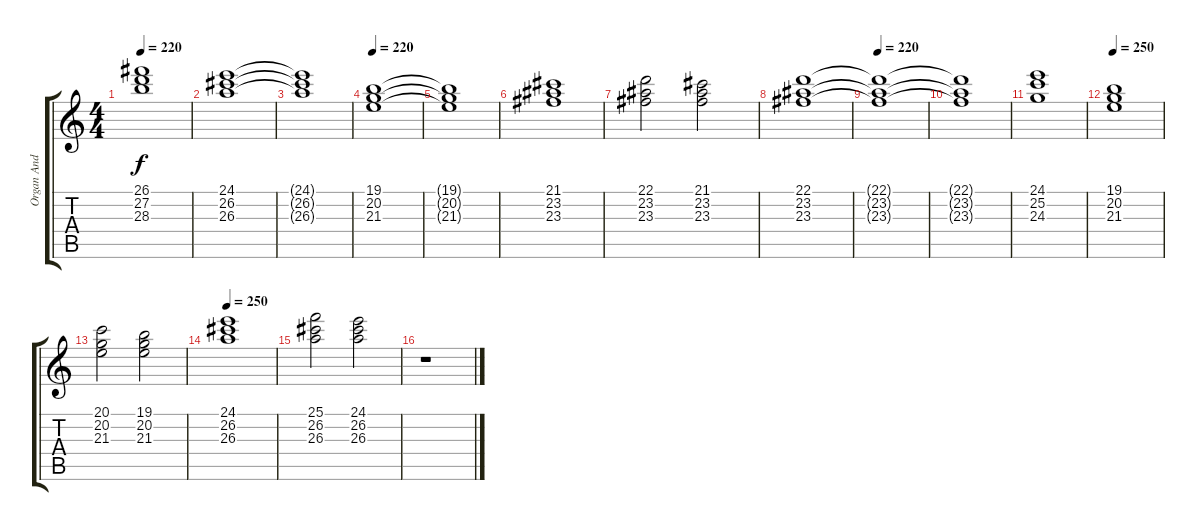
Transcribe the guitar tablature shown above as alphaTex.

\track ("Organ And String" "Organ And ") {instrument churchorgan}
\staff {score tabs}
\tuning (E4 B3 G3 D3 A2 E2) {hide}
\ts (4 4)
\tempo 220
\clef g2
\ks c
(26.1{t} 27.2{t} 28.3{t}).1{dy f} |
(24.1 26.2 26.3).1 |
(24.1{t} 26.2{t} 26.3{t}).1 |
\tempo 220
(19.1 20.2 21.3).1 |
(19.1{t} 20.2{t} 21.3{t}).1 |
(21.1 23.2 23.3).1 |
(22.1 23.2 23.3).2 (21.1 23.2 23.3).2 |
(22.1 23.2 23.3).1 |
\tempo 220
(22.1{t} 23.2{t} 23.3{t}).1 |
(22.1{t} 23.2{t} 23.3{t}).1 |
(24.1 25.2 24.3).1{volume 11} |
\tempo 250
(19.1 20.2 21.3).1 |
(20.1 20.2 21.3).2 (19.1 20.2 21.3).2 |
\tempo 250
(24.1 26.2 26.3).1 |
(25.1 26.2 26.3).2 (24.1 26.2 26.3).2 |
r.1
